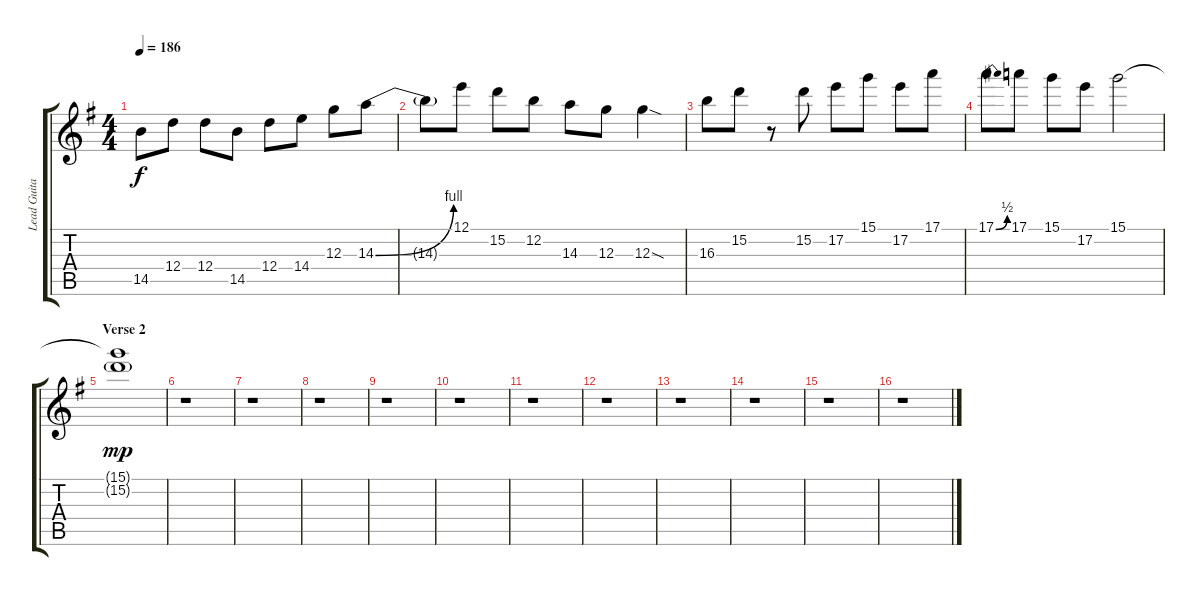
\track ("Lead Guitar" "Lead Guita") {instrument distortionguitar}
\staff {score tabs}
\tuning (E4 B3 G3 D3 A2 E2) {hide}
\ts (4 4)
\tempo 186
\clef g2
\ks g
14.5.8{dy f} 12.4.8 12.4.8 14.5.8 12.4.8 14.4.8 12.3.8 14.3{be (bend 0 0 60 4)}.8 |
14.3{t}.8 12.1.8 15.2.8 12.2.8 14.3.8 12.3.8 12.3{sod}.4 |
16.3.8 15.2.8 r.8 15.2.8 17.2.8 15.1.8 17.2.8 17.1.8 |
17.1{be (bend 0 0 60 2)}.8 17.1.8 15.1.8 17.2.8 15.1.2 |
\section ("" "Verse 2")
(15.1{t} 15.2{g}).1{dy mp} |
r.1 |
r.1 |
r.1 |
r.1 |
r.1 |
r.1 |
r.1 |
r.1 |
r.1 |
r.1 |
r.1
